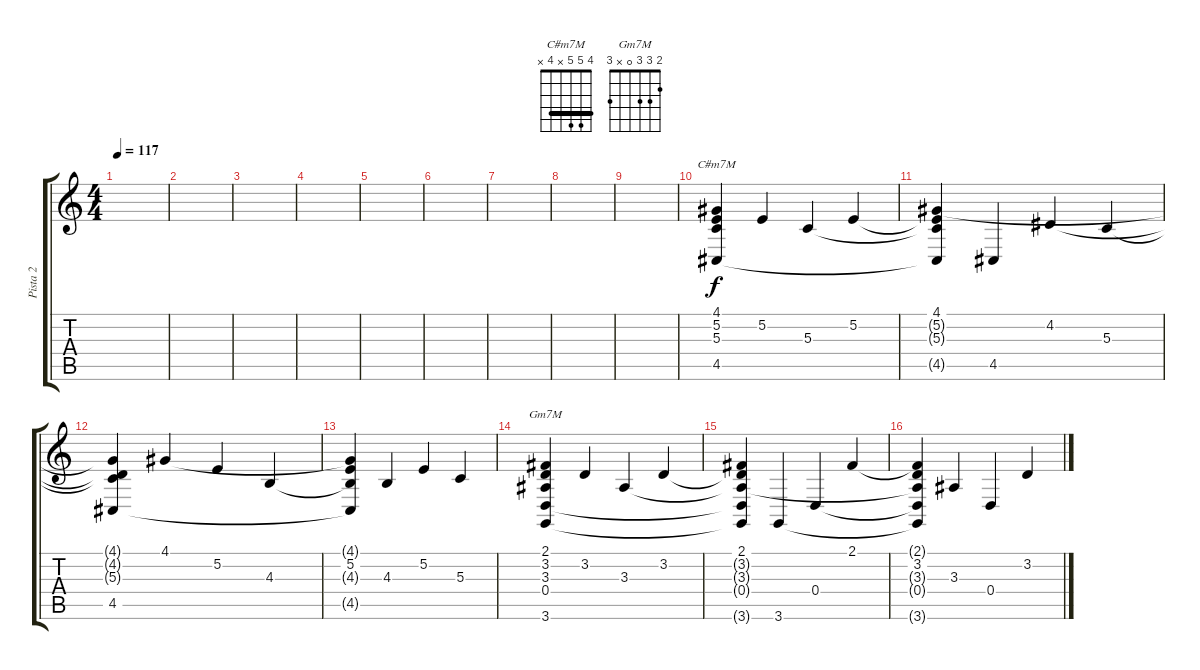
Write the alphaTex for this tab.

\track ("Pista 2" "Pista 2") {instrument acousticgrandpiano}
\staff {score tabs}
\tuning (E4 B3 G3 D3 A2 E2) {hide}
\chord ("C#m7M" 4 5 5 x 4 x) {barre 4}
\chord ("Gm7M" 2 3 3 0 x 3)
\ts (4 4)
\tempo 117
\clef g2
\ks c
|
|
|
|
|
|
|
|
|
(4.1 5.2 5.3 4.5).4{ch "C#m7M" dy f} 5.2.4 5.3.4 5.2.4 |
(4.1 5.2{t} 5.3{t} 4.5{t}).4 4.5.4 4.2.4 5.3.4 |
(4.1{t} 4.2{t} 5.3{t} 4.5).4 4.1.4 5.2.4 4.3.4 |
(4.1{t} 5.2 4.3{t} 4.5{t}).4 4.3.4 5.2.4 5.3.4 |
(2.1 3.2 3.3 0.4 3.6).4{ch "Gm7M"} 3.2.4 3.3.4 3.2.4 |
(2.1 3.2{t} 3.3{t} 0.4{t} 3.6{t}).4 3.6.4 0.4.4 2.1.4 |
(2.1{t} 3.2 3.3{t} 0.4{t} 3.6{t}).4 3.3.4 0.4.4 3.2.4
